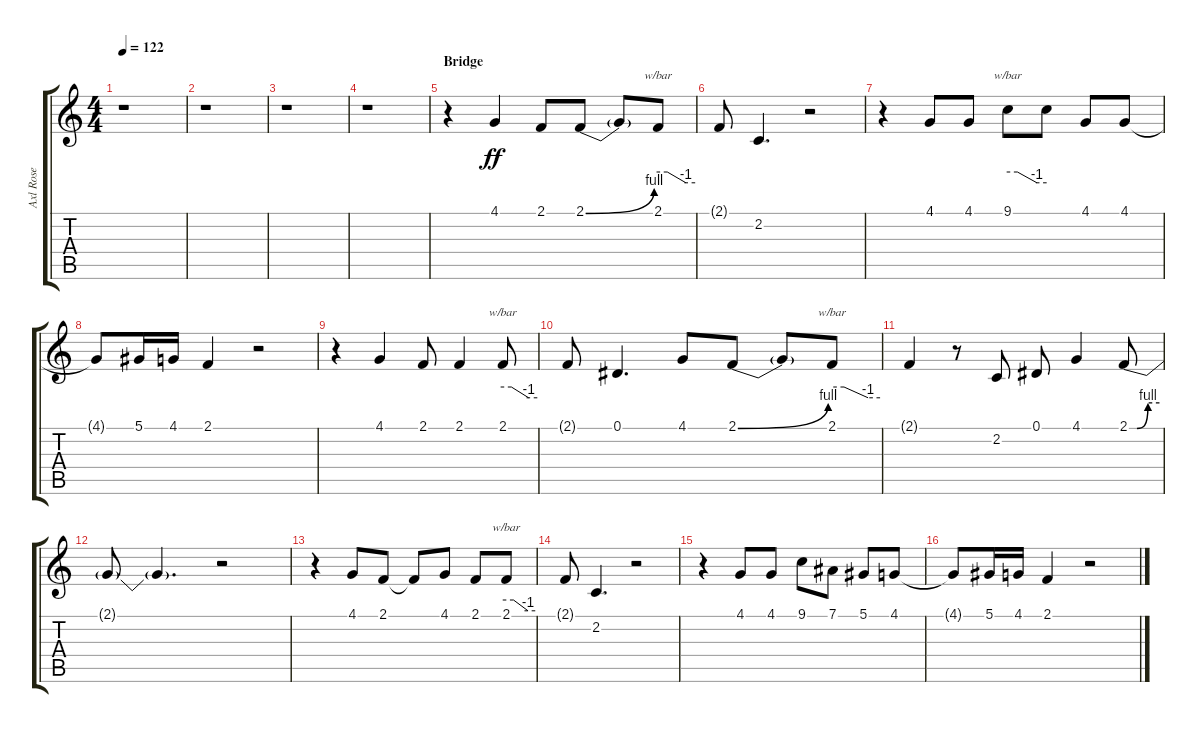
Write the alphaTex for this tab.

\track ("Axl Rose" "Axl Rose") {instrument lead5charang}
\staff {score tabs}
\tuning (Eb4 Bb3 Gb3 Db3 Ab2 Eb2) {hide}
\ts (4 4)
\tempo 122
\clef g2
\ks c
r.1{dy ff} |
r.1 |
r.1 |
r.1 |
\section ("" "Bridge")
r.4 4.1.4 2.1.8 2.1{be (bend 0 0 60 4)}.8 2.1{t}.8 2.1.8{tbe (custom default 0 0 15 0 45 -4 60 -4)} |
2.1{t}.8 2.2.4{d} r.2 |
r.4 4.1.8 4.1.8 9.1.8{tbe (custom default 0 0 15 0 45 -4 60 -4)} 9.1{t}.8 4.1.8 4.1.8 |
4.1{t}.8 5.1.16 4.1.16 2.1.4 r.2 |
r.4 4.1.4 2.1.8 2.1.4 2.1.8{tbe (custom default 0 0 15 0 45 -4 60 -4)} |
2.1{t}.8 0.1.4{d} 4.1.8 2.1{be (bend 0 0 60 4)}.8 2.1{t}.8 2.1.8{tbe (custom default 0 0 15 0 45 -4 60 -4)} |
2.1{t}.4 r.8 2.2.8 0.1.8 4.1.4 2.1{be (custom 0 0 15 0 37 4 60 4)}.8 |
2.1{t}.8 2.1{t}.4{d} r.2 |
r.4 4.1.8 2.1.8 2.1{t}.8 4.1.8 2.1.8 2.1.8{tbe (custom default 0 0 15 0 45 -4 60 -4)} |
2.1{t}.8 2.2.4{d} r.2 |
r.4 4.1.8 4.1.8 9.1.8 7.1.8 5.1.8 4.1.8 |
4.1{t}.8 5.1.16 4.1.16 2.1.4 r.2
